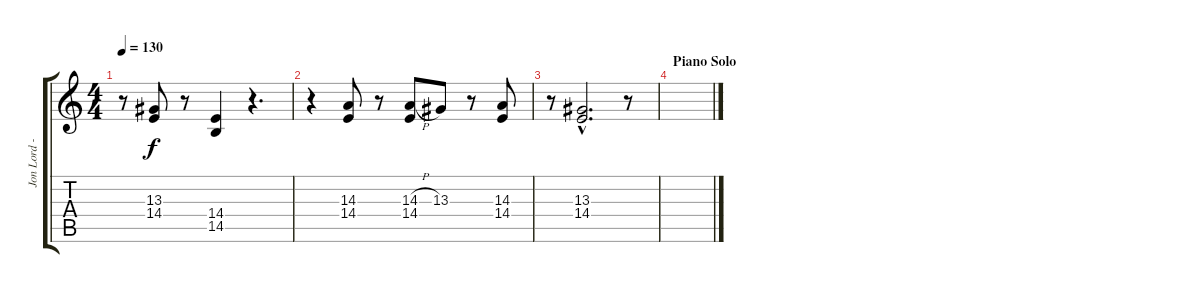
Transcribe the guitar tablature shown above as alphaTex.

\track ("Jon Lord - Organ" "Jon Lord -") {instrument drawbarorgan}
\staff {score tabs}
\tuning (E4 B3 G3 D3 A2 E2) {hide}
\ts (4 4)
\tempo 130
\clef g2
\ks c
r.8{dy f} (13.3 14.4).8 r.8 (14.4 14.5).4 r.4{d} |
r.4 (14.3 14.4).8 r.8 (14.3{h} 14.4).8 13.3.8 r.8 (14.3 14.4).8 |
r.8 (13.3{hac} 14.4{hac}).2{d} r.8 |
\section ("" "Piano Solo")
